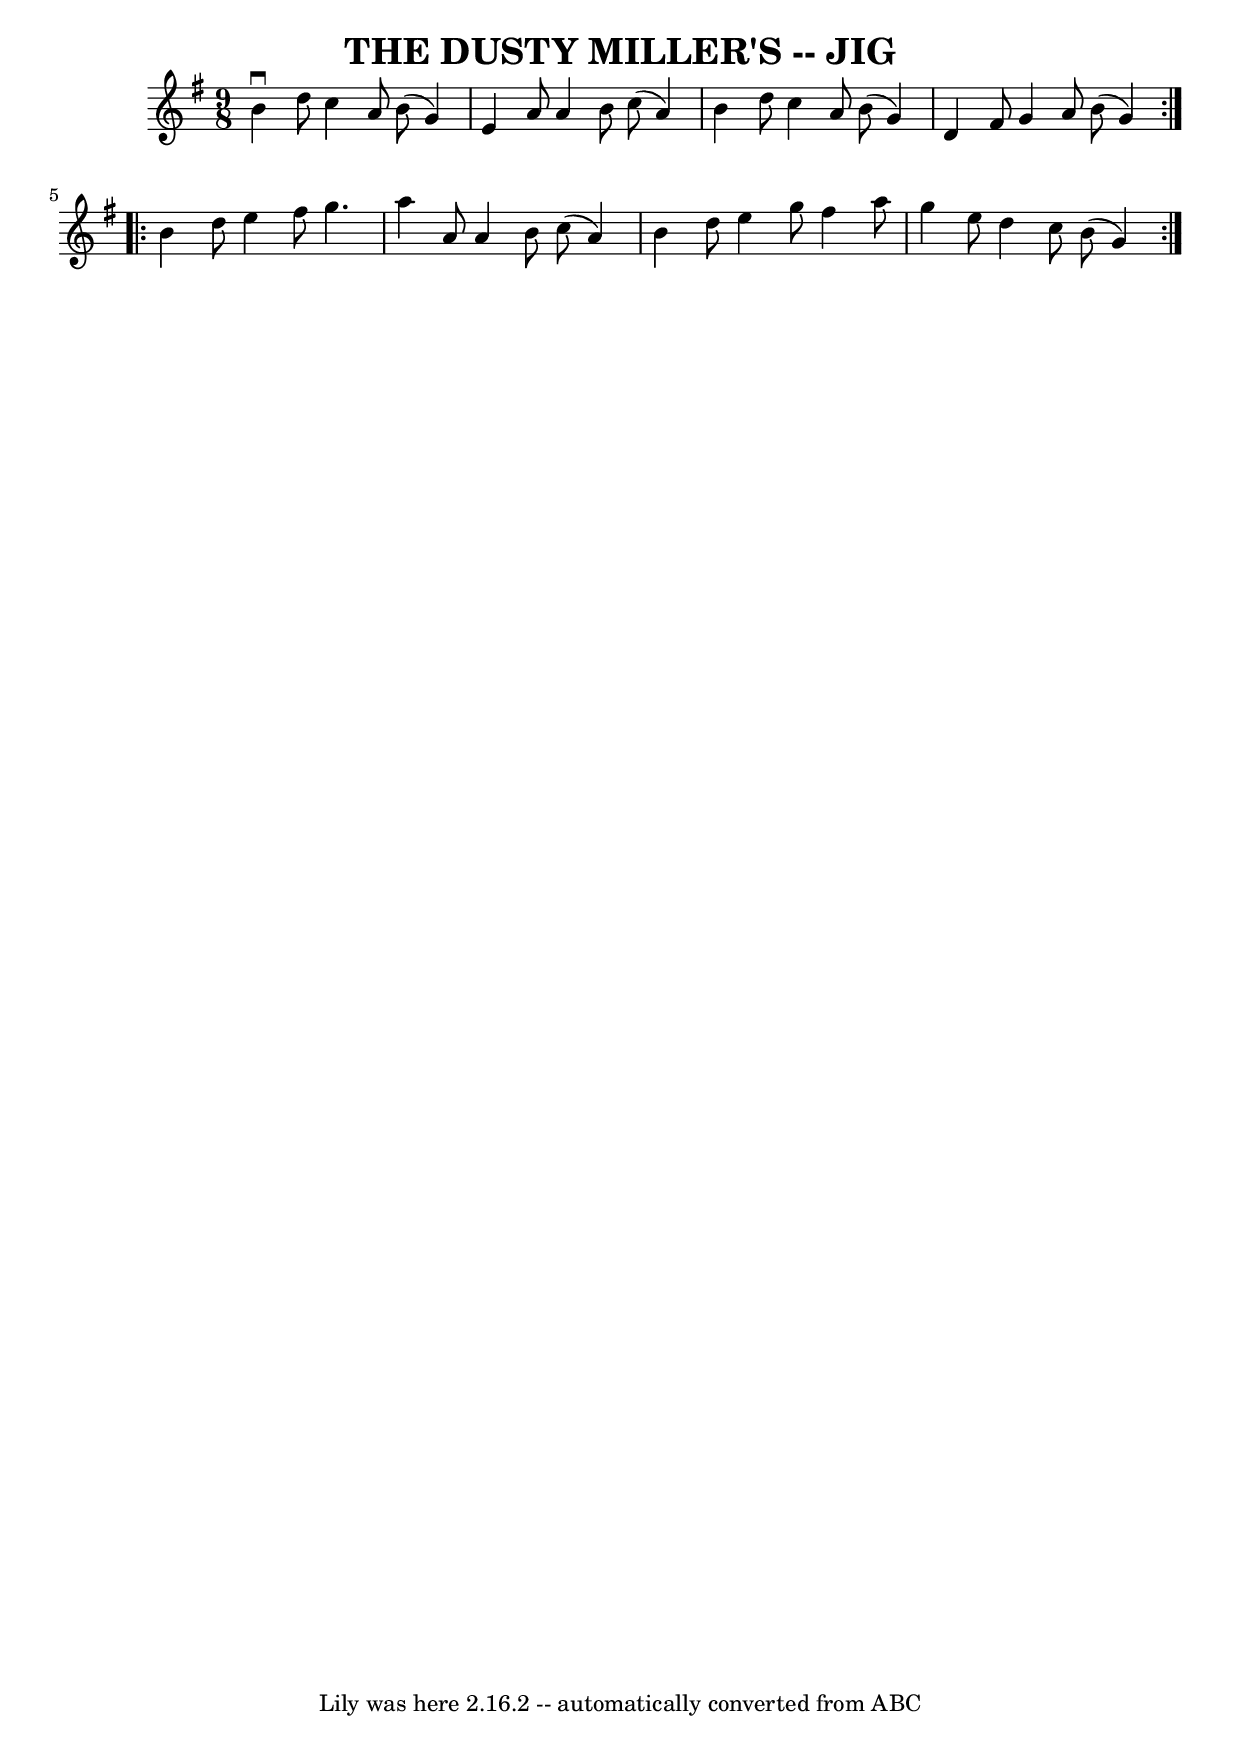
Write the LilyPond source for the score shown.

\version "2.7.40"
\include "Mammoth.ily"
\header {
	book = "Ryan's Mammoth Collection of Fiddle Tunes"
	crossRefNumber = "1"
	footnotes = ""
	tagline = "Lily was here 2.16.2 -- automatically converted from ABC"
	title = "THE DUSTY MILLER'S -- JIG"
}
voicedefault =  {
\set Score.defaultBarType = "empty"

\repeat volta 2 {
\time 9/8 \key g \major b'4^\downbow d''8 c''4 a'8 b'8 (g'4  
-)   |
 e'4 a'8 a'4 b'8 c''8 (a'4)   |
 b'4   
 d''8 c''4 a'8 b'8 (g'4)   |
 d'4 fis'8 g'4 a'8 
 b'8 (g'4)   }     \repeat volta 2 { b'4 d''8 e''4 fis''8    
g''4.    |
 a''4 a'8 a'4 b'8 c''8 (a'4)   |
   
b'4 d''8 e''4 g''8 fis''4 a''8    |
 g''4 e''8    
d''4 c''8 b'8 (g'4)   }   
}

\score{
    <<

	\context Staff="default"
	{
	    \voicedefault 
	}

    >>
	\layout {
	}
	\midi {}
}
